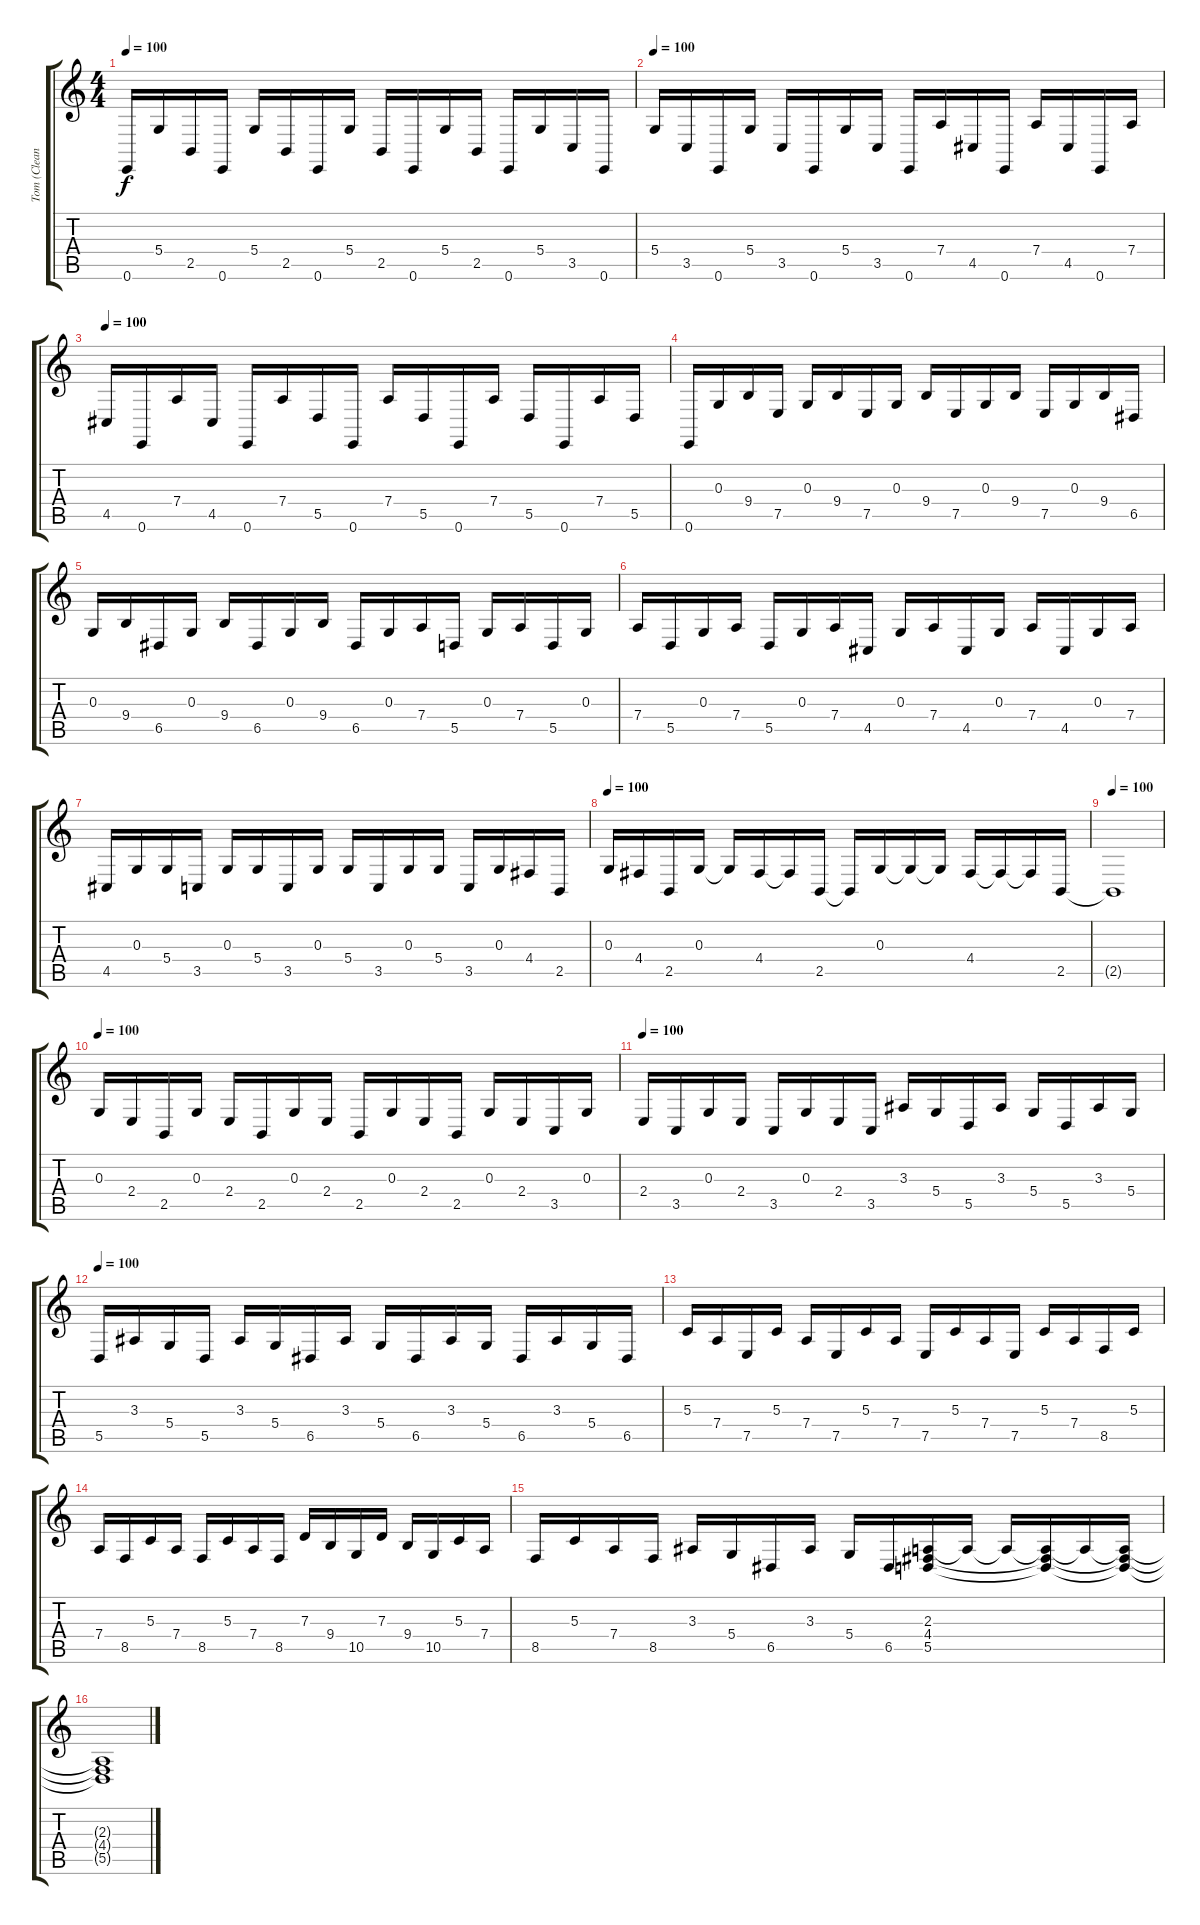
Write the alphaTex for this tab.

\track ("Tom (Clean) " "Tom (Clean") {instrument acousticgrandpiano}
\staff {score tabs}
\tuning (E4 B3 G3 D3 A2 E2) {hide}
\ts (4 4)
\tempo 100
\clef g2
\ks c
0.6.16{dy f volume 5} 5.4.16{volume 6} 2.5.16{volume 7} 0.6.16{volume 8} 5.4.16{volume 9} 2.5.16{volume 10} 0.6.16{volume 10} 5.4.16{volume 11} 2.5.16{volume 12} 0.6.16{volume 14} 5.4.16{volume 15} 2.5.16{volume 16} 0.6.16 5.4.16 3.5.16 0.6.16 |
\tempo 100
5.4.16 3.5.16 0.6.16 5.4.16 3.5.16 0.6.16 5.4.16 3.5.16 0.6.16 7.4.16 4.5.16 0.6.16 7.4.16 4.5.16 0.6.16 7.4.16 |
\tempo 100
4.5.16 0.6.16 7.4.16 4.5.16 0.6.16 7.4.16 5.5.16 0.6.16 7.4.16 5.5.16 0.6.16 7.4.16 5.5.16 0.6.16 7.4.16 5.5.16 |
0.6.16 0.3.16 9.4.16 7.5.16 0.3.16 9.4.16 7.5.16 0.3.16 9.4.16 7.5.16 0.3.16 9.4.16 7.5.16 0.3.16 9.4.16 6.5.16 |
0.3.16 9.4.16 6.5.16 0.3.16 9.4.16 6.5.16 0.3.16 9.4.16 6.5.16 0.3.16 7.4.16 5.5.16 0.3.16 7.4.16 5.5.16 0.3.16 |
7.4.16 5.5.16 0.3.16 7.4.16 5.5.16 0.3.16 7.4.16 4.5.16 0.3.16 7.4.16 4.5.16 0.3.16 7.4.16 4.5.16 0.3.16 7.4.16 |
4.5.16 0.3.16 5.4.16 3.5.16 0.3.16 5.4.16 3.5.16 0.3.16 5.4.16 3.5.16 0.3.16 5.4.16 3.5.16 0.3.16 4.4.16 2.5.16 |
\tempo 100
0.3.16 4.4.16 2.5.16 0.3.16 0.3{t}.16 4.4.16 4.4{t}.16 2.5.16 2.5{t}.16 0.3.16 0.3{t}.16 0.3{t}.16 4.4.16 4.4{t}.16 4.4{t}.16 2.5.16 |
\tempo 100
2.5{t}.1 |
\tempo 100
0.3.16 2.4.16 2.5.16 0.3.16 2.4.16 2.5.16 0.3.16 2.4.16 2.5.16 0.3.16 2.4.16 2.5.16 0.3.16 2.4.16 3.5.16 0.3.16 |
\tempo 100
2.4.16 3.5.16 0.3.16 2.4.16 3.5.16 0.3.16 2.4.16 3.5.16 3.3.16 5.4.16 5.5.16 3.3.16 5.4.16 5.5.16 3.3.16 5.4.16 |
\tempo 100
5.5.16 3.3.16 5.4.16 5.5.16 3.3.16 5.4.16 6.5.16 3.3.16 5.4.16 6.5.16 3.3.16 5.4.16 6.5.16 3.3.16 5.4.16 6.5.16 |
5.3.16 7.4.16 7.5.16 5.3.16 7.4.16 7.5.16 5.3.16 7.4.16 7.5.16 5.3.16 7.4.16 7.5.16 5.3.16 7.4.16 8.5.16 5.3.16 |
7.4.16 8.5.16 5.3.16 7.4.16 8.5.16 5.3.16 7.4.16 8.5.16 7.3.16 9.4.16 10.5.16 7.3.16 9.4.16 10.5.16 5.3.16 7.4.16 |
8.5.16 5.3.16 7.4.16 8.5.16 3.3.16 5.4.16 6.5.16 3.3.16 5.4.16 6.5.16 (2.3 4.4 5.5).16 2.3{t}.16 2.3{t}.16 (2.3{t} 4.4{t} 5.5{t}).16 2.3{t}.16 (2.3{t} 4.4{t} 5.5{t}).16 |
(2.3{t} 4.4{t} 5.5{t}).1
